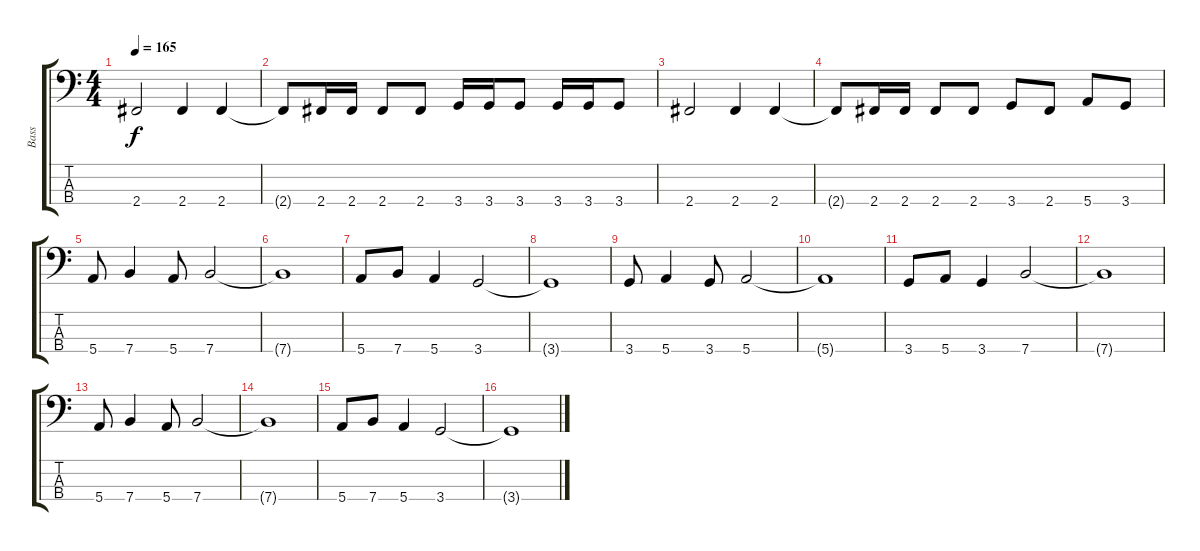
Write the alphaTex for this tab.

\track ("Bass" "Bass") {instrument slapbass1}
\staff {score tabs}
\tuning (G2 D2 A1 E1) {hide}
\ts (4 4)
\tempo 165
\clef f4
\ks c
2.4.2{dy f} 2.4.4 2.4.4 |
2.4{t}.8 2.4.16 2.4.16 2.4.8 2.4.8 3.4.16 3.4.16 3.4.8 3.4.16 3.4.16 3.4.8 |
2.4.2 2.4.4 2.4.4 |
2.4{t}.8 2.4.16 2.4.16 2.4.8 2.4.8 3.4.8 2.4.8 5.4.8 3.4.8 |
5.4.8 7.4.4 5.4.8 7.4.2 |
7.4{t}.1 |
5.4.8 7.4.8 5.4.4 3.4.2 |
3.4{t}.1 |
3.4.8 5.4.4 3.4.8 5.4.2 |
5.4{t}.1 |
3.4.8 5.4.8 3.4.4 7.4.2 |
7.4{t}.1 |
5.4.8 7.4.4 5.4.8 7.4.2 |
7.4{t}.1 |
5.4.8 7.4.8 5.4.4 3.4.2 |
3.4{t}.1
